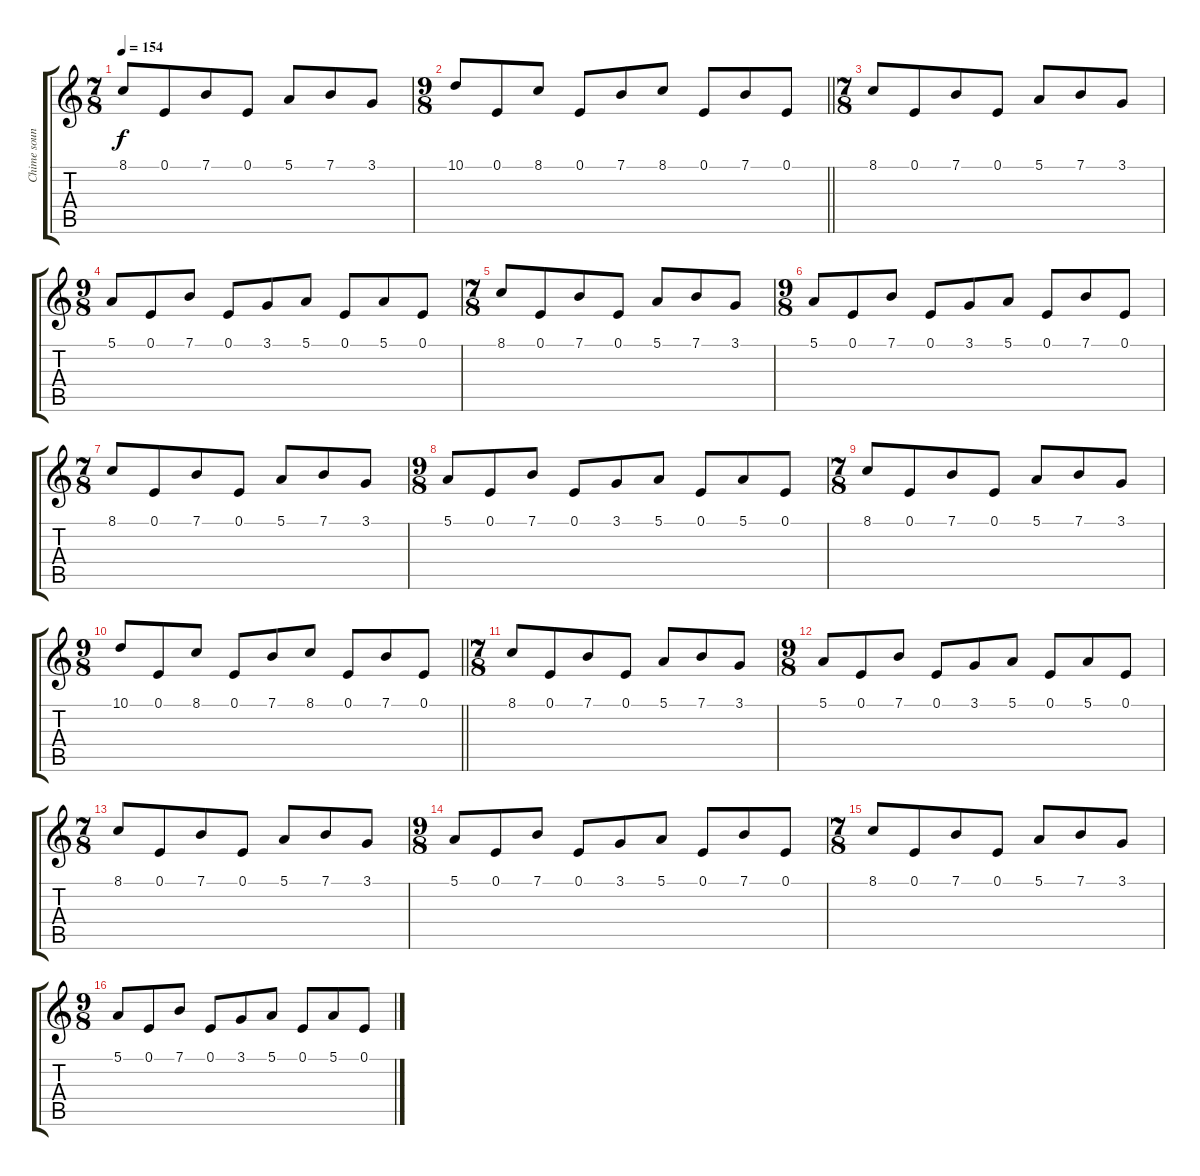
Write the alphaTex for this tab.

\track ("Chime sound (8va)" "Chime soun") {instrument vibraphone}
\staff {score tabs}
\tuning (E4 B3 G3 D3 A2 E2) {hide}
\ts (7 8)
\tempo 154
\clef g2
\ks c
8.1.8{dy f} 0.1.8 7.1.8 0.1.8 5.1.8 7.1.8 3.1.8 |
\ts (9 8)
\barLineRight lightlight
10.1.8 0.1.8 8.1.8 0.1.8 7.1.8 8.1.8 0.1.8 7.1.8 0.1.8 |
\ts (7 8)
8.1.8 0.1.8 7.1.8 0.1.8 5.1.8 7.1.8 3.1.8 |
\ts (9 8)
5.1.8 0.1.8 7.1.8 0.1.8 3.1.8 5.1.8 0.1.8 5.1.8 0.1.8 |
\ts (7 8)
8.1.8 0.1.8 7.1.8 0.1.8 5.1.8 7.1.8 3.1.8 |
\ts (9 8)
5.1.8 0.1.8 7.1.8 0.1.8 3.1.8 5.1.8 0.1.8 7.1.8 0.1.8 |
\ts (7 8)
8.1.8 0.1.8 7.1.8 0.1.8 5.1.8 7.1.8 3.1.8 |
\ts (9 8)
5.1.8 0.1.8 7.1.8 0.1.8 3.1.8 5.1.8 0.1.8 5.1.8 0.1.8 |
\ts (7 8)
8.1.8 0.1.8 7.1.8 0.1.8 5.1.8 7.1.8 3.1.8 |
\ts (9 8)
\barLineRight lightlight
10.1.8 0.1.8 8.1.8 0.1.8 7.1.8 8.1.8 0.1.8 7.1.8 0.1.8 |
\ts (7 8)
8.1.8 0.1.8 7.1.8 0.1.8 5.1.8 7.1.8 3.1.8 |
\ts (9 8)
5.1.8 0.1.8 7.1.8 0.1.8 3.1.8 5.1.8 0.1.8 5.1.8 0.1.8 |
\ts (7 8)
8.1.8 0.1.8 7.1.8 0.1.8 5.1.8 7.1.8 3.1.8 |
\ts (9 8)
5.1.8 0.1.8 7.1.8 0.1.8 3.1.8 5.1.8 0.1.8 7.1.8 0.1.8 |
\ts (7 8)
8.1.8 0.1.8 7.1.8 0.1.8 5.1.8 7.1.8 3.1.8 |
\ts (9 8)
5.1.8 0.1.8 7.1.8 0.1.8 3.1.8 5.1.8 0.1.8 5.1.8 0.1.8
